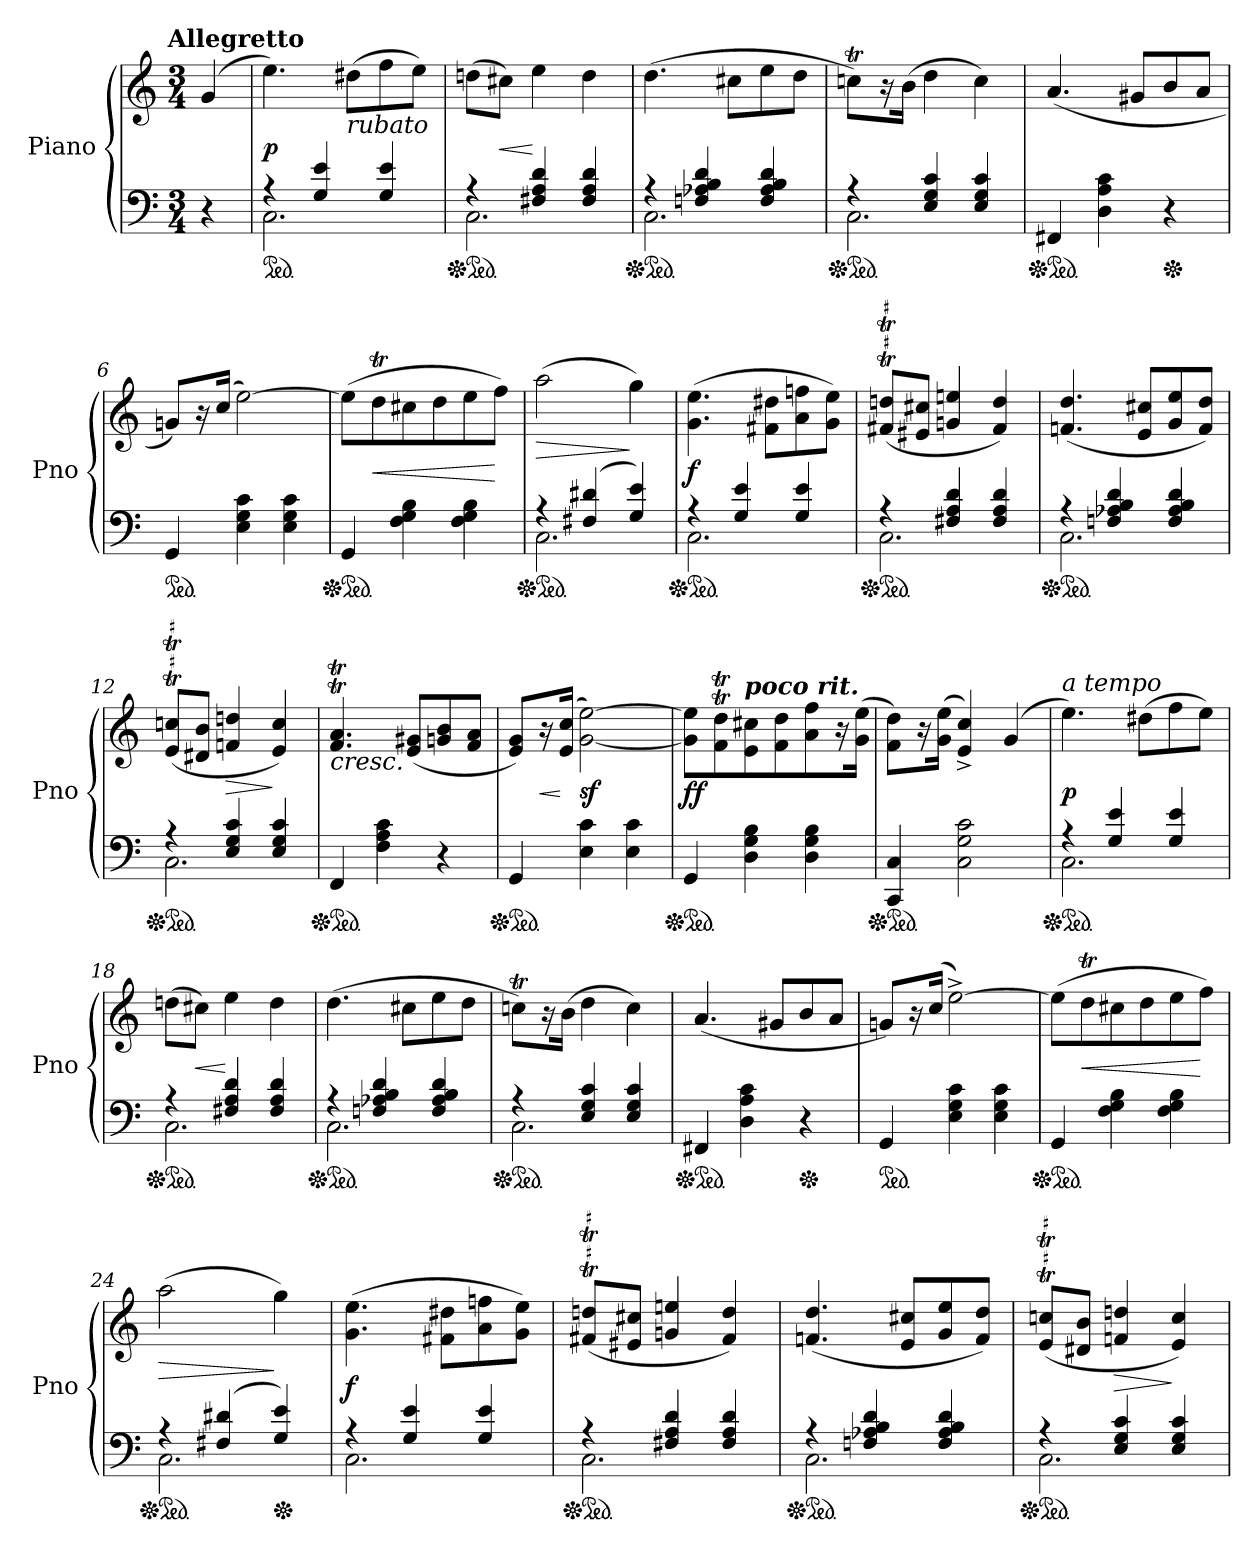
**kern	**kern	**dynam
*part1	*part1	*part1
*staff2	*staff1	*staff1/2
*I"Piano	*	*
*I'Pno	*	*
*clefF4	*clefG2	*
*k[]	*k[]	*
*C:	*C:	*
!!LO:TX:omd:t=Allegretto
*M3/4	*M3/4	*
*MM144	*MM144	*
=	=	=
4r	(>4g	.
=1	=1	=1
*^	*	*
*ped	*	*	*
4r	2.C	4.ee)	p
4G 4e	.	.	.
!	!	!LO:TX:b:i:t=rubato	!
.	.	(8dd#XL	.
4G 4e	.	8ff	.
.	.	8eeJ)	.
=2	=2	=2	=2
*Xped	*	*	*
*ped	*	*	*
4r	2.C	(8ddnL	.
.	.	8cc#XJ)	<
4F#X 4A 4d	.	4ee	[
4F# 4A 4d	.	4dd	.
=3	=3	=3	=3
*Xped	*	*	*
*ped	*	*	*
4r	2.C	(4.dd	.
4Fn 4A-X 4B 4d	.	.	.
.	.	8cc#XL	.
4F 4A- 4B 4d	.	8ee	.
.	.	8ddJ	.
=4	=4	=4	=4
*Xped	*	*	*
*ped	*	*	*
4r	2.C	8ccnT\L)	.
.	.	16r	.
.	.	(16b\Jk	.
4E 4G 4c	.	4dd	.
4E 4G 4c	.	4cc)	.
*v	*v	*	*
=5	=5	=5
*Xped	*	*
*ped	*	*
4FF#X	(4.a	.
4D 4A 4c	.	.
.	8g#XL	.
*Xped	*	*
4r	8b	.
.	8aJ	.
=6	=6	=6
*ped	*	*
4GG	8gnL)	.
.	16r	.
.	(>16ccJk	.
4E 4G 4c	[2ee)	.
4E 4G 4c	.	.
=7	=7	=7
*Xped	*	*
*ped	*	*
4GG	(8eeL]	.
.	8ddT	<
4F 4G 4B	8cc#X	.
.	8dd	.
4F 4G 4B	8ee	.
.	8ffJ)	[
=8	=8	=8
*^	*	*
*Xped	*	*	*
*ped	*	*	*
4r	2.C	(2aa	>
(<4F#X 4d#X	.	.	.
4G 4e)	.	4gg)	]
=9	=9	=9	=9
*Xped	*	*	*
*ped	*	*	*
4r	2.C	(4.g 4.ee	f
4G 4e	.	.	.
.	.	8f#X 8dd#XL	.
4G 4e	.	8a 8ffn	.
.	.	8g 8eeJ)	.
=10	=10	=10	=10
*Xped	*	*	*
*ped	*	*	*
4r	2.C	(8f#XT 8ddnTL	.
.	.	8e#X 8cc#XJ	.
4F#X 4A 4d	.	4g/ 4een/	.
4F# 4A 4d	.	4f# 4dd)	.
=11	=11	=11	=11
*Xped	*	*	*
*ped	*	*	*
4r	2.C	(4.fn 4.dd	.
4Fn 4A-X 4B 4d	.	.	.
.	.	8e 8cc#XL	.
4F 4A- 4B 4d	.	8g 8ee	.
.	.	8f 8ddJ)	.
=12	=12	=12	=12
*Xped	*	*	*
*ped	*	*	*
4r	2.C	(8eT 8ccnTL	.
.	.	8d#X 8bJ	.
4E 4G 4c	.	4f 4ddn	>
4E 4G 4c	.	4e 4cc)	]
*v	*v	*	*
=13	=13	=13
!	!LO:TX:b:i:t=cresc.	!
*Xped	*	*
*ped	*	*
4FF	4.fT 4.aT	.
4F 4A 4c	.	.
.	(8e 8g#XL	.
4r	8gn 8b	.
.	8f 8aJ	.
=14	=14	=14
*Xped	*	*
*ped	*	*
4GG	8e 8gL)	.
.	16r	<
.	(>16e 16ccJk	[
4E 4c	[2g [2ee)	sf
4E 4c	.	.
=15	=15	=15
*Xped	*	*
*ped	*	*
4GG	8g]\ 8ee]\L	ff
.	8fT\ 8ddT\	.
!	!LO:TX:a:Bi:t=poco rit.	!
4D 4G 4B	8e\ 8cc#X\	.
.	8f\ 8dd\	.
4D 4G 4B	8a\ 8ff\	.
.	16r	.
.	(16g\ 16ee\Jk	.
=16	=16	=16
*Xped	*	*
*ped	*	*
4CC 4C	8f 8ddL)	.
.	16r	.
.	(>16g 16eeJk	.
2C 2G 2c	4e^ 4cc^)	.
.	(>4g	.
=17	=17	=17
*^	*	*
!	!	!LO:TX:a:i:t=a tempo	!
*Xped	*	*	*
*ped	*	*	*
4r	2.C	4.ee)	p
4G 4e	.	.	.
.	.	(8dd#XL	.
4G 4e	.	8ff	.
.	.	8eeJ)	.
=18	=18	=18	=18
*Xped	*	*	*
*ped	*	*	*
4r	2.C	(8ddnL	.
.	.	8cc#XJ)	<
4F#X 4A 4d	.	4ee	[
4F# 4A 4d	.	4dd	.
=19	=19	=19	=19
*Xped	*	*	*
*ped	*	*	*
4r	2.C	(4.dd	.
4Fn 4A-X 4B 4d	.	.	.
.	.	8cc#XL	.
4F 4A- 4B 4d	.	8ee	.
.	.	8ddJ	.
=20	=20	=20	=20
*Xped	*	*	*
*ped	*	*	*
4r	2.C	8ccnT\L)	.
.	.	16r	.
.	.	(16b\Jk	.
4E 4G 4c	.	4dd	.
4E 4G 4c	.	4cc)	.
*v	*v	*	*
=21	=21	=21
*Xped	*	*
*ped	*	*
4FF#X	(4.a	.
4D 4A 4c	.	.
.	8g#XL	.
*Xped	*	*
4r	8b	.
.	8aJ	.
=22	=22	=22
*ped	*	*
4GG	8gnL)	.
.	16r	.
.	(>16ccJk	.
4E 4G 4c	[2ee^)	.
4E 4G 4c	.	.
=23	=23	=23
*Xped	*	*
*ped	*	*
4GG	(8eeL]	.
.	8ddT	<
4F 4G 4B	8cc#X	.
.	8dd	.
4F 4G 4B	8ee	.
.	8ffJ)	[
=24	=24	=24
*^	*	*
*Xped	*	*	*
*ped	*	*	*
4r	2.C	(2aa	>
(<4F#X 4d#X	.	.	.
*Xped	*	*	*
4G 4e)	.	4gg)	]
=25	=25	=25	=25
4r	2.C	(4.g 4.ee	f
4G 4e	.	.	.
.	.	8f#X 8dd#XL	.
4G 4e	.	8a 8ffn	.
.	.	8g 8eeJ)	.
=26	=26	=26	=26
*Xped	*	*	*
*ped	*	*	*
4r	2.C	(8f#XT 8ddnTL	.
.	.	8e#X 8cc#XJ	.
4F#X 4A 4d	.	4g/ 4een/	.
4F# 4A 4d	.	4f# 4dd)	.
=27	=27	=27	=27
*Xped	*	*	*
*ped	*	*	*
4r	2.C	(4.fn 4.dd	.
4Fn 4A-X 4B 4d	.	.	.
.	.	8e 8cc#XL	.
4F 4A- 4B 4d	.	8g 8ee	.
.	.	8f 8ddJ)	.
=28	=28	=28	=28
*Xped	*	*	*
*ped	*	*	*
4r	2.C	(8eT 8ccnTL	.
.	.	8d#X 8bJ	.
4E 4G 4c	.	4f 4ddn	>
4E 4G 4c	.	4e 4cc)	]
*v	*v	*	*
=	=	=
*-	*-	*-
